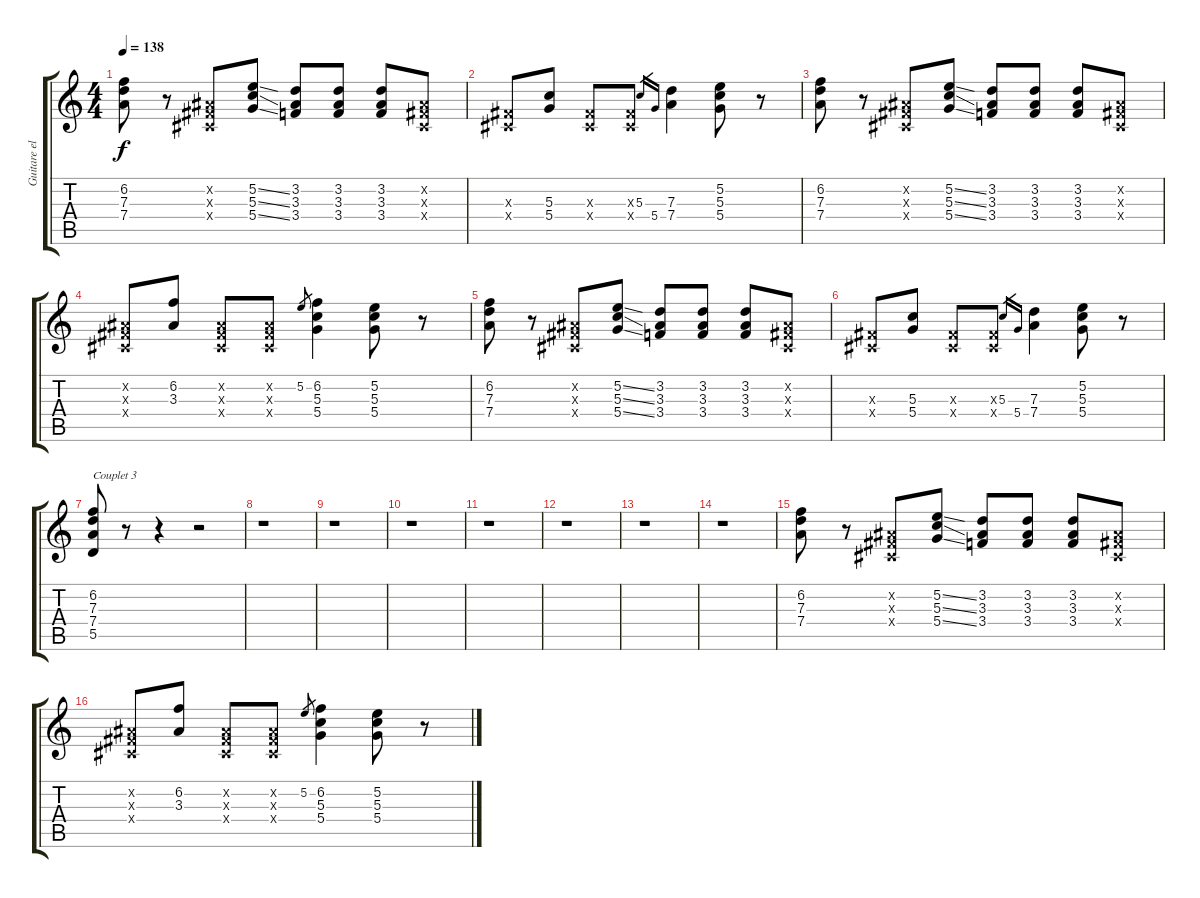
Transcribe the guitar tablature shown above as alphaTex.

\track ("Guitare elc 2" "Guitare el") {instrument distortionguitar}
\staff {score tabs}
\tuning (E4 B3 G3 D3 A2 E2) {hide}
\ts (4 4)
\tempo 138
\clef g2
\ks c
(6.2 7.3 7.4).8{dy f} r.8 (-1.2{x} -1.3{x} -1.4{x}).8 (5.2{ss} 5.3{ss} 5.4{ss}).8 (3.2 3.3 3.4).8 (3.2 3.3 3.4).8 (3.2 3.3 3.4).8 (-1.2{x} -1.3{x} -1.4{x}).8 |
(-1.3{x} -1.4{x}).8 (5.3 5.4).8 (-1.3{x} -1.4{x}).8 (-1.3{x} -1.4{x}).8 5.3.16{gr} 5.4.16{gr} (7.3 7.4).4 (5.2 5.3 5.4).8 r.8 |
(6.2 7.3 7.4).8 r.8 (-1.2{x} -1.3{x} -1.4{x}).8 (5.2{ss} 5.3{ss} 5.4{ss}).8 (3.2 3.3 3.4).8 (3.2 3.3 3.4).8 (3.2 3.3 3.4).8 (-1.2{x} -1.3{x} -1.4{x}).8 |
(-1.2{x} -1.3{x} -1.4{x}).8 (6.2 3.3).8 (-1.2{x} -1.3{x} -1.4{x}).8 (-1.2{x} -1.3{x} -1.4{x}).8 5.2.8{gr} (6.2 5.3 5.4).4 (5.2 5.3 5.4).8 r.8 |
(6.2 7.3 7.4).8 r.8 (-1.2{x} -1.3{x} -1.4{x}).8 (5.2{ss} 5.3{ss} 5.4{ss}).8 (3.2 3.3 3.4).8 (3.2 3.3 3.4).8 (3.2 3.3 3.4).8 (-1.2{x} -1.3{x} -1.4{x}).8 |
(-1.3{x} -1.4{x}).8 (5.3 5.4).8 (-1.3{x} -1.4{x}).8 (-1.3{x} -1.4{x}).8 5.3.16{gr} 5.4.16{gr} (7.3 7.4).4 (5.2 5.3 5.4).8 r.8 |
(6.2 7.3 7.4 5.5).8{txt "Couplet 3"} r.8 r.4 r.2 |
r.1 |
r.1 |
r.1 |
r.1 |
r.1 |
r.1 |
r.1 |
(6.2 7.3 7.4).8 r.8 (-1.2{x} -1.3{x} -1.4{x}).8 (5.2{ss} 5.3{ss} 5.4{ss}).8 (3.2 3.3 3.4).8 (3.2 3.3 3.4).8 (3.2 3.3 3.4).8 (-1.2{x} -1.3{x} -1.4{x}).8 |
(-1.2{x} -1.3{x} -1.4{x}).8 (6.2 3.3).8 (-1.2{x} -1.3{x} -1.4{x}).8 (-1.2{x} -1.3{x} -1.4{x}).8 5.2.8{gr} (6.2 5.3 5.4).4 (5.2 5.3 5.4).8 r.8
